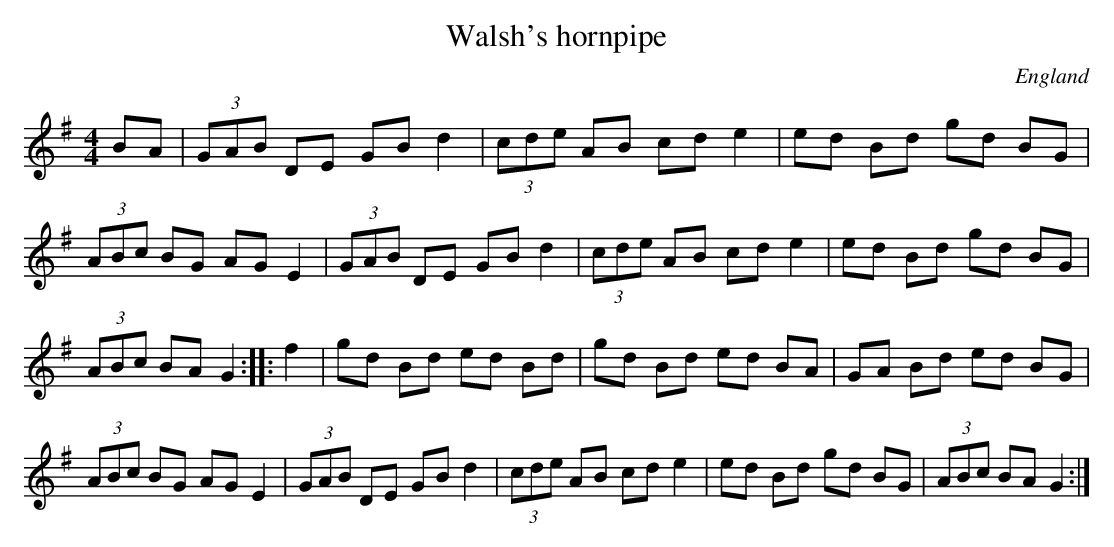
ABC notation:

X:1
T:Walsh's hornpipe
M:4/4
O:England
O:Ireland
K:G major
BA|\
(3GAB DE GBd2|(3cde AB cde2|\
ed Bd gd BG|(3ABc BG AG E2|\
(3GAB DE GBd2|(3cde AB cde2|\
ed Bd gd BG|(3ABc BA G2::\
f2|\
gd Bd ed Bd|gd Bd ed BA|\
GA Bd ed BG|(3ABc BG AG E2|\
(3GAB DE GBd2|(3cde AB cd e2|\
ed Bd gd BG|(3ABc BA G2:|
